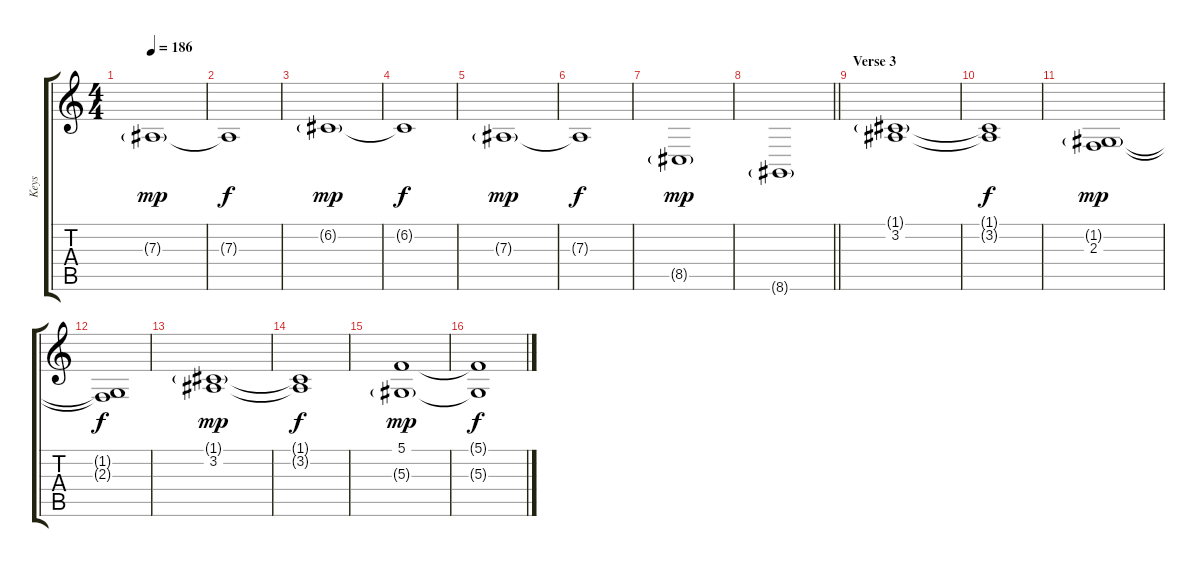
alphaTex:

\track ("Keys" "Keys") {instrument stringensemble1}
\staff {score tabs}
\tuning (C4 G3 Eb3 Bb2 F2 C2) {hide}
\ts (4 4)
\tempo 186
\clef g2
\ks c
7.3{g}.1{dy mp} |
7.3{t}.1{dy f} |
6.2{g}.1{dy mp} |
6.2{t}.1{dy f} |
7.3{g}.1{dy mp} |
7.3{t}.1{dy f} |
8.5{g}.1{dy mp} |
\barLineRight lightlight
8.6{g}.1 |
\section ("" "Verse 3")
(1.1{g} 3.2).1 |
(1.1{t} 3.2{t}).1{dy f} |
(1.2{g} 2.3).1{dy mp} |
(1.2{t} 2.3{t}).1{dy f} |
(1.1{g} 3.2).1{dy mp} |
(1.1{t} 3.2{t}).1{dy f} |
(5.1 5.3{g}).1{dy mp} |
(5.1{t} 5.3{t}).1{dy f}
